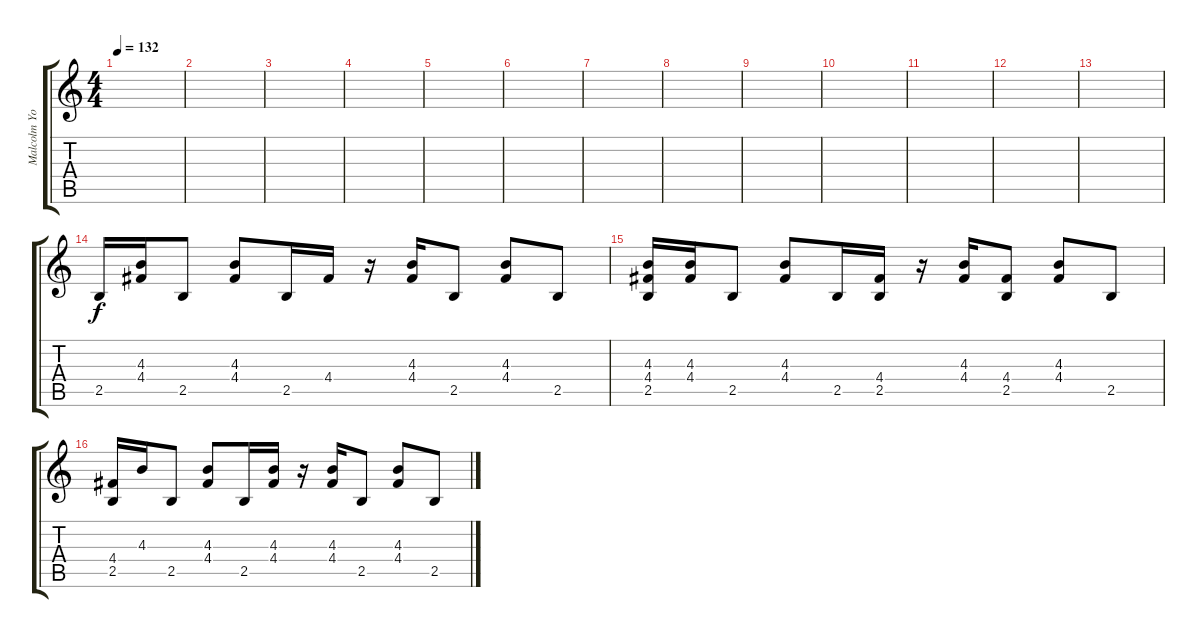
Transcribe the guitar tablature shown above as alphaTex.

\track ("Malcolm Young" "Malcolm Yo") {instrument overdrivenguitar}
\staff {score tabs}
\tuning (E4 B3 G3 D3 A2 E2) {hide}
\ts (4 4)
\tempo 132
\clef g2
\ks c
|
|
|
|
|
|
|
|
|
|
|
|
|
2.5.16{volume 11} (4.3 4.4).16 2.5.8 (4.3 4.4).8 2.5.16 4.4.16 r.16 (4.3 4.4).16 2.5.8 (4.3 4.4).8 2.5.8 |
(4.3 4.4 2.5).16 (4.3 4.4).16 2.5.8 (4.3 4.4).8 2.5.16 (4.4 2.5).16 r.16 (4.3 4.4).16 (4.4 2.5).8 (4.3 4.4).8 2.5.8 |
(4.4 2.5).16 4.3.16 2.5.8 (4.3 4.4).8 2.5.16 (4.3 4.4).16 r.16 (4.3 4.4).16 2.5.8 (4.3 4.4).8 2.5.8
